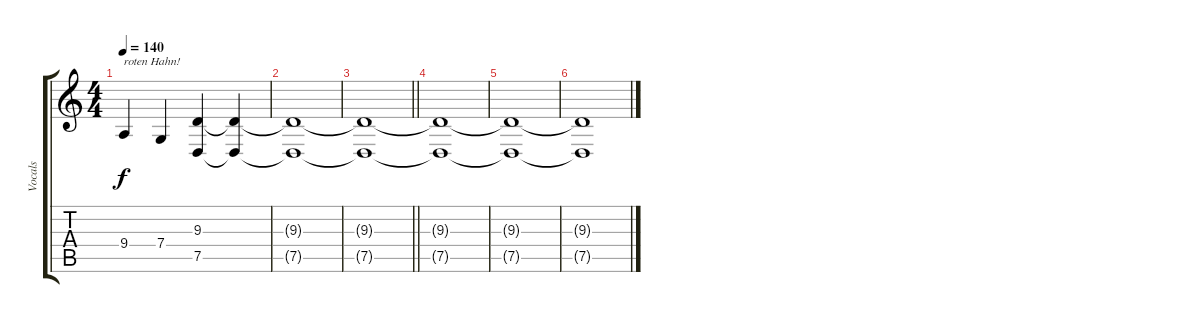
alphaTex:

\track ("Vocals" "Vocals") {mute instrument tenorsax}
\staff {score tabs}
\tuning (D4 A3 F3 C3 G2 D2) {hide}
\ts (4 4)
\tempo 140
\clef g2
\ks c
9.4.4{txt "roten Hahn!" dy f} 7.4.4 (9.3 7.5).4 (9.3{t} 7.5{t}).4 |
(9.3{t} 7.5{t}).1 |
\barLineRight lightlight
(9.3{t} 7.5{t}).1 |
(9.3{t} 7.5{t}).1 |
(9.3{t} 7.5{t}).1 |
(9.3{t} 7.5{t}).1
